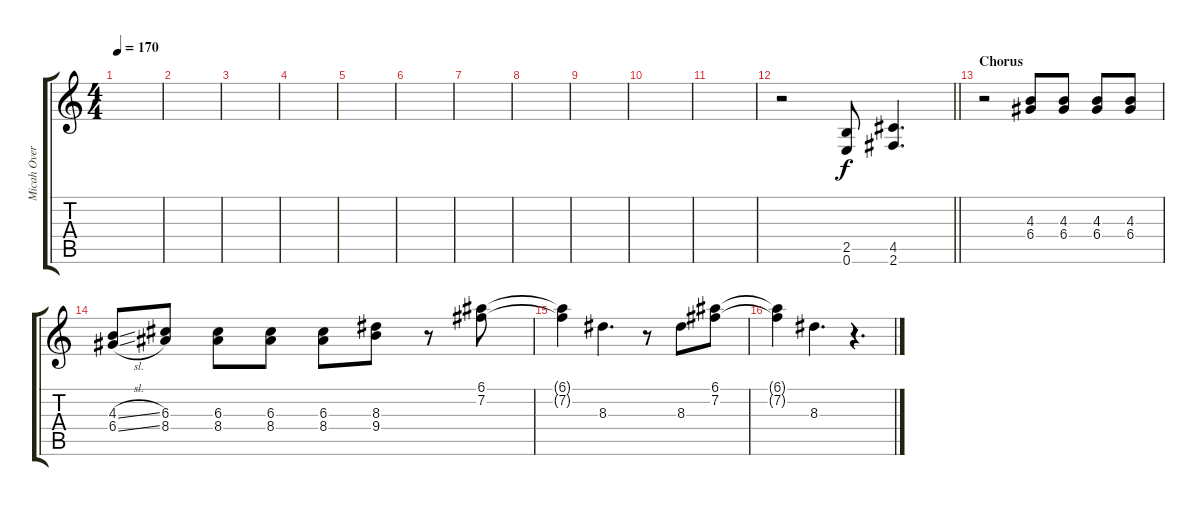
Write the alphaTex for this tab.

\track ("Micah Overdub" "Micah Over") {instrument electricguitarclean}
\staff {score tabs}
\tuning (E4 B3 G3 D3 A2 E2) {hide}
\ts (4 4)
\tempo 170
\clef g2
\ks c
|
|
|
|
|
|
|
|
|
|
|
\barLineRight lightlight
r.2 (2.5 0.6).8 (4.5 2.6).4{d} |
\section ("" "Chorus")
r.2 (4.3 6.4).8 (4.3 6.4).8 (4.3 6.4).8 (4.3 6.4).8 |
(4.3{sl} 6.4{sl}).8 (6.3 8.4).8 (6.3 8.4).8 (6.3 8.4).8 (6.3 8.4).8 (8.3 9.4).8 r.8 (6.1 7.2).8 |
(6.1{t} 7.2{t}).4 8.3.4{d} r.8 8.3.8 (6.1 7.2).8 |
(6.1{t} 7.2{t}).4 8.3.4{d} r.4{d}
